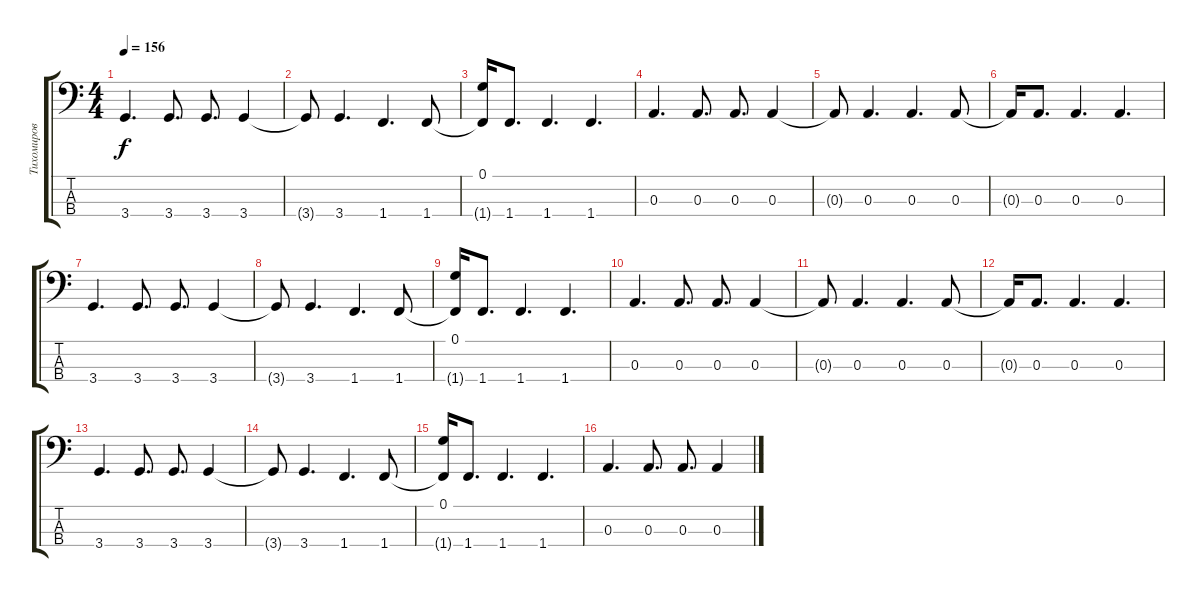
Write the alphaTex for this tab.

\track ("Тихомиров (Бас)" "Тихомиров ") {instrument electricbassfinger}
\staff {score tabs}
\tuning (G2 D2 A1 E1) {hide}
\ts (4 4)
\tempo 156
\clef f4
\ks c
3.4.4{d dy f volume 10} 3.4.8{d} 3.4.8{d} 3.4.4 |
3.4{t}.8 3.4.4{d} 1.4.4{d} 1.4.8 |
(0.1 1.4{t}).16 1.4.8{d} 1.4.4{d} 1.4.4{d} |
0.3.4{d} 0.3.8{d} 0.3.8{d} 0.3.4 |
0.3{t}.8 0.3.4{d volume 8} 0.3.4{d} 0.3.8 |
0.3{t}.16 0.3.8{d} 0.3.4{d} 0.3.4{d} |
3.4.4{d} 3.4.8{d} 3.4.8{d} 3.4.4 |
3.4{t}.8 3.4.4{d} 1.4.4{d} 1.4.8 |
(0.1 1.4{t}).16 1.4.8{d} 1.4.4{d volume 8} 1.4.4{d} |
0.3.4{d} 0.3.8{d} 0.3.8{d} 0.3.4 |
0.3{t}.8 0.3.4{d} 0.3.4{d} 0.3.8 |
0.3{t}.16 0.3.8{d} 0.3.4{d} 0.3.4{d} |
3.4.4{d} 3.4.8{d volume 6} 3.4.8{d} 3.4.4 |
3.4{t}.8 3.4.4{d} 1.4.4{d} 1.4.8 |
(0.1 1.4{t}).16 1.4.8{d} 1.4.4{d} 1.4.4{d} |
0.3.4{d} 0.3.8{d} 0.3.8{d} 0.3.4
